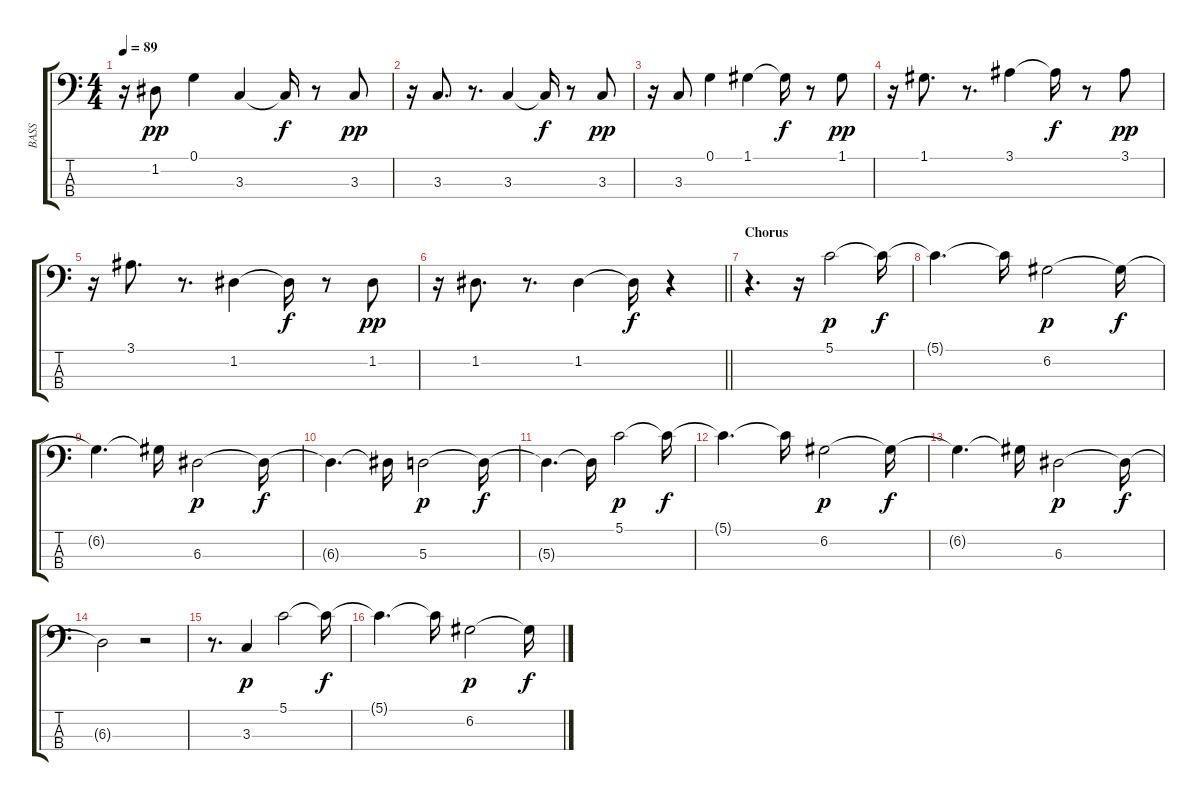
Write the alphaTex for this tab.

\track ("BASS" "BASS") {instrument electricbassfinger}
\staff {score tabs}
\tuning (G2 D2 A1 E1) {hide}
\ts (4 4)
\tempo 89
\clef f4
\ks c
r.16{dy pp} 1.2.8 0.1.4 3.3.4 3.3{t}.16{dy f} r.8 3.3.8{dy pp} |
r.16 3.3.8{d} r.8{d} 3.3.4 3.3{t}.16{dy f} r.8 3.3.8{dy pp} |
r.16 3.3.8 0.1.4 1.1.4 1.1{t}.16{dy f} r.8 1.1.8{dy pp} |
r.16 1.1.8{d} r.8{d} 3.1.4 3.1{t}.16{dy f} r.8 3.1.8{dy pp} |
r.16 3.1.8{d} r.8{d} 1.2.4 1.2{t}.16{dy f} r.8 1.2.8{dy pp} |
\barLineRight lightlight
r.16 1.2.8{d} r.8{d} 1.2.4 1.2{t}.16{dy f} r.4 |
\section ("" "Chorus")
r.4{d} r.16 5.1.2{dy p} 5.1{t}.16{dy f} |
5.1{t}.4{d} 5.1{t}.16 6.2.2{dy p} 6.2{t}.16{dy f} |
6.2{t}.4{d} 6.2{t}.16 6.3.2{dy p} 6.3{t}.16{dy f} |
6.3{t}.4{d} 6.3{t}.16 5.3.2{dy p} 5.3{t}.16{dy f} |
5.3{t}.4{d} 5.3{t}.16 5.1.2{dy p} 5.1{t}.16{dy f} |
5.1{t}.4{d} 5.1{t}.16 6.2.2{dy p} 6.2{t}.16{dy f} |
6.2{t}.4{d} 6.2{t}.16 6.3.2{dy p} 6.3{t}.16{dy f} |
6.3{t}.2 r.2 |
r.8{d} 3.3.4{dy p} 5.1.2 5.1{t}.16{dy f} |
5.1{t}.4{d} 5.1{t}.16 6.2.2{dy p} 6.2{t}.16{dy f}
